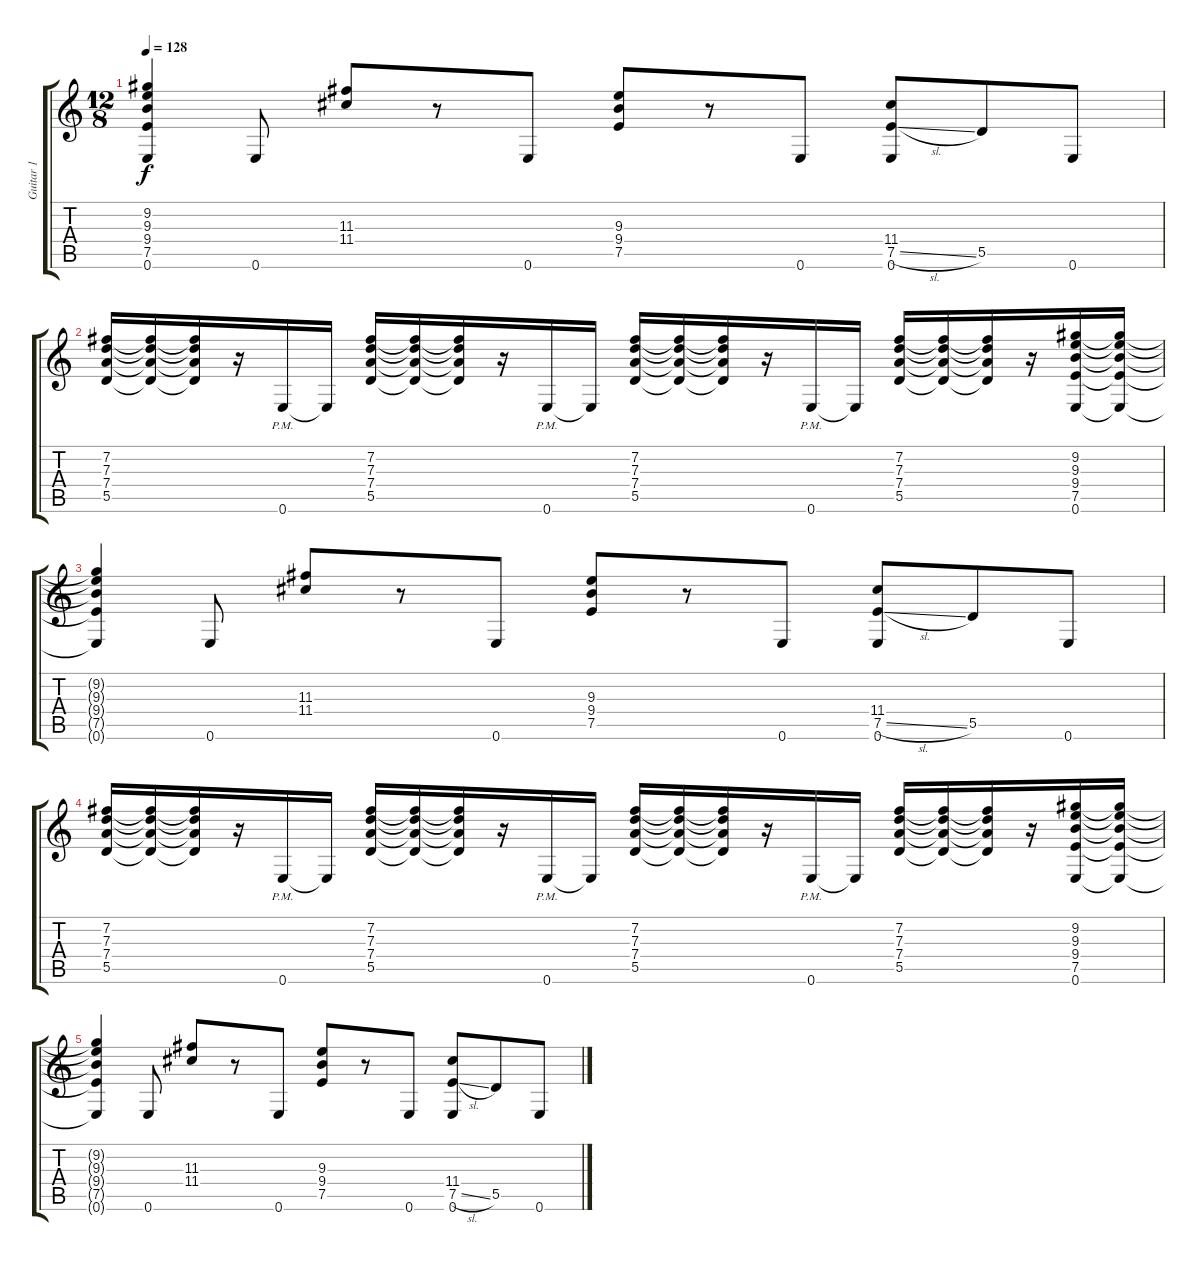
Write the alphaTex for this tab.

\track ("Guitar 1" "Guitar 1") {instrument distortionguitar}
\staff {score tabs}
\tuning (E4 B3 G3 D3 A2 E2) {hide}
\ts (12 8)
\tempo 128
\clef g2
\ks c
(9.2{t} 9.3{t} 9.4{t} 7.5{t} 0.6{t}).4{dy f} 0.6.8 (11.3 11.4).8 r.8 0.6.8 (9.3 9.4 7.5).8 r.8 0.6.8 (11.4 7.5{sl} 0.6).8 5.5.8 0.6.8 |
(7.2 7.3 7.4 5.5).16 (7.2{t} 7.3{t} 7.4{t} 5.5{t}).16 (7.2{t} 7.3{t} 7.4{t} 5.5{t}).16 r.16 0.6{pm}.16 0.6{t}.16 (7.2 7.3 7.4 5.5).16 (7.2{t} 7.3{t} 7.4{t} 5.5{t}).16 (7.2{t} 7.3{t} 7.4{t} 5.5{t}).16 r.16 0.6{pm}.16 0.6{t}.16 (7.2 7.3 7.4 5.5).16 (7.2{t} 7.3{t} 7.4{t} 5.5{t}).16 (7.2{t} 7.3{t} 7.4{t} 5.5{t}).16 r.16 0.6{pm}.16 0.6{t}.16 (7.2 7.3 7.4 5.5).16 (7.2{t} 7.3{t} 7.4{t} 5.5{t}).16 (7.2{t} 7.3{t} 7.4{t} 5.5{t}).16 r.16 (9.2 9.3 9.4 7.5 0.6).16 (9.2{t} 9.3{t} 9.4{t} 7.5{t} 0.6{t}).16 |
(9.2{t} 9.3{t} 9.4{t} 7.5{t} 0.6{t}).4 0.6.8 (11.3 11.4).8 r.8 0.6.8 (9.3 9.4 7.5).8 r.8 0.6.8 (11.4 7.5{sl} 0.6).8 5.5.8 0.6.8 |
(7.2 7.3 7.4 5.5).16 (7.2{t} 7.3{t} 7.4{t} 5.5{t}).16 (7.2{t} 7.3{t} 7.4{t} 5.5{t}).16 r.16 0.6{pm}.16 0.6{t}.16 (7.2 7.3 7.4 5.5).16 (7.2{t} 7.3{t} 7.4{t} 5.5{t}).16 (7.2{t} 7.3{t} 7.4{t} 5.5{t}).16 r.16 0.6{pm}.16 0.6{t}.16 (7.2 7.3 7.4 5.5).16 (7.2{t} 7.3{t} 7.4{t} 5.5{t}).16 (7.2{t} 7.3{t} 7.4{t} 5.5{t}).16 r.16 0.6{pm}.16 0.6{t}.16 (7.2 7.3 7.4 5.5).16 (7.2{t} 7.3{t} 7.4{t} 5.5{t}).16 (7.2{t} 7.3{t} 7.4{t} 5.5{t}).16 r.16 (9.2 9.3 9.4 7.5 0.6).16 (9.2{t} 9.3{t} 9.4{t} 7.5{t} 0.6{t}).16 |
(9.2{t} 9.3{t} 9.4{t} 7.5{t} 0.6{t}).4 0.6.8 (11.3 11.4).8 r.8 0.6.8 (9.3 9.4 7.5).8 r.8 0.6.8 (11.4 7.5{sl} 0.6).8 5.5.8 0.6.8
